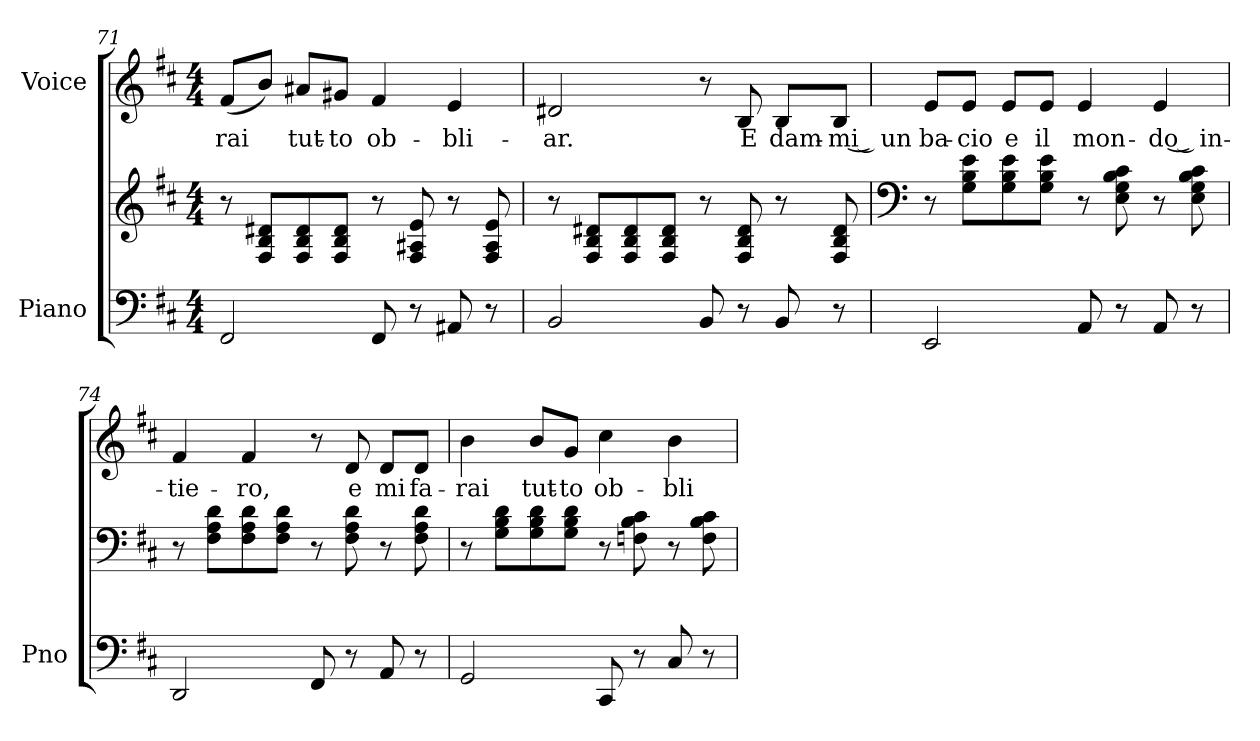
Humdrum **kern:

**kern	**kern	**kern	**text
*part2	*part2	*part1	*part1
*staff3	*staff2	*staff1	*staff1
*I"Piano	*	*I"Voice	*
*I'Pno	*	*	*
*clefF4	*clefG2	*clefG2	*
*k[f#c#]	*k[f#c#]	*k[f#c#]	*
*M4/4	*M4/4	*M4/4	*
=71	=71	=71	=71
!	!	!	!LO:LY:b
2FF#/	8r	(>8f#/L	-rai
.	8F#/ 8B/ 8d#X/L	8b/J)	.
!	!	!	!LO:LY:b
.	8F#/ 8B/ 8d#/	8a#X/L	tut-
!	!	!	!LO:LY:b
.	8F#/ 8B/ 8d#/J	8g#X/J	-to
!	!	!	!LO:LY:b
8FF#/	8r	4f#/	ob-
8r	8F#/ 8A#X/ 8e/	.	.
!	!	!	!LO:LY:b
8AA#X/	8r	4e/	-bli-
8r	8F#/ 8A#/ 8e/	.	.
!!LO:LB:g=z
=72	=72	=72	=72
!	!	!	!LO:LY:b
2BB/	8r	2d#X/	-ar.
.	8F#/ 8B/ 8d#X/L	.	.
.	8F#/ 8B/ 8d#/	.	.
.	8F#/ 8B/ 8d#/J	.	.
8BB/	8r	8r	.
!	!	!	!LO:LY:b
8r	8F#/ 8B/ 8d#/	8B/	E
!	!	!	!LO:LY:b
8BB/	8r	8B/L	dam-
!	!	!	!LO:LY:b
8r	8F#/ 8B/ 8d#/	8B/J	-mi͜ un
=73	=73	=73	=73
*	*clefF4	*	*
!	!	!	!LO:LY:b
2EE/	8r	8e/L	ba-
!	!	!	!LO:LY:b
.	8G\ 8B\ 8e\L	8e/J	-cio
!	!	!	!LO:LY:b
.	8G\ 8B\ 8e\	8e/L	e
!	!	!	!LO:LY:b
.	8G\ 8B\ 8e\J	8e/J	il
!	!	!	!LO:LY:b
8AA/	8r	4e/	mon-
8r	8E\ 8G\ 8B\ 8c#\	.	.
!	!	!	!LO:LY:b
8AA/	8r	4e/	-do͜ in-
8r	8E\ 8G\ 8B\ 8c#\	.	.
=74	=74	=74	=74
!	!	!	!LO:LY:b
2DD/	8r	4f#/	-tie-
.	8F#\ 8A\ 8d\L	.	.
!	!	!	!LO:LY:b
.	8F#\ 8A\ 8d\	4f#/	-ro,
.	8F#\ 8A\ 8d\J	.	.
8FF#/	8r	8r	.
!	!	!	!LO:LY:b
8r	8F#\ 8A\ 8d\	8d/	e
!	!	!	!LO:LY:b
8AA/	8r	8d/L	mi
!	!	!	!LO:LY:b
8r	8F#\ 8A\ 8d\	8d/J	fa-
=75	=75	=75	=75
!	!	!	!LO:LY:b
2GG/	8r	4b\	-rai
.	8G\ 8B\ 8d\L	.	.
!	!	!	!LO:LY:b
.	8G\ 8B\ 8d\	8b/L	tut-
!	!	!	!LO:LY:b
.	8G\ 8B\ 8d\J	8g/J	-to
!	!	!	!LO:LY:b
8CC#/	8r	4cc#\	ob-
8r	8Fn\ 8B\ 8c#\	.	.
!	!	!	!LO:LY:b
8C#/	8r	4b\	-bli-
8r	8F\ 8B\ 8c#\	.	.
=	=	=	=
*-	*-	*-	*-
